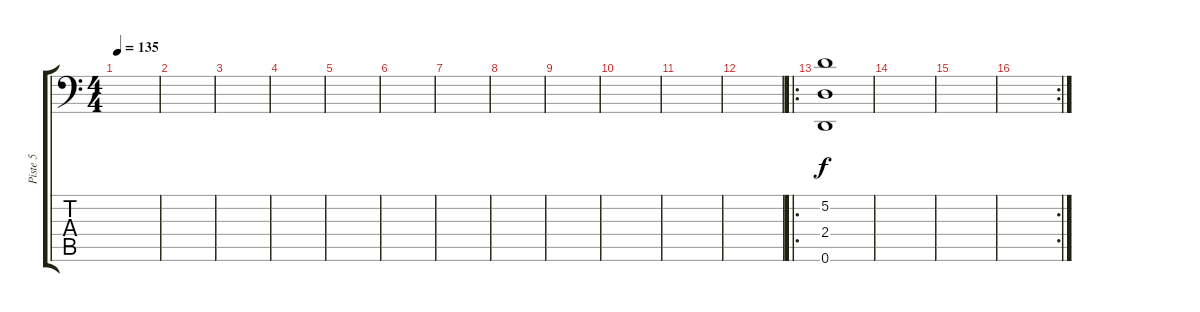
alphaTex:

\track ("Piste 5" "Piste 5") {instrument electricguitarjazz}
\staff {score tabs}
\tuning (D3 A2 F2 C2 G1 D1) {hide}
\ts (4 4)
\tempo 135
\clef f4
\ks c
|
|
|
|
|
|
|
|
|
|
|
|
\ro
(5.2 2.4 0.6).1{instrument tinklebell} |
|
|
\rc 2
